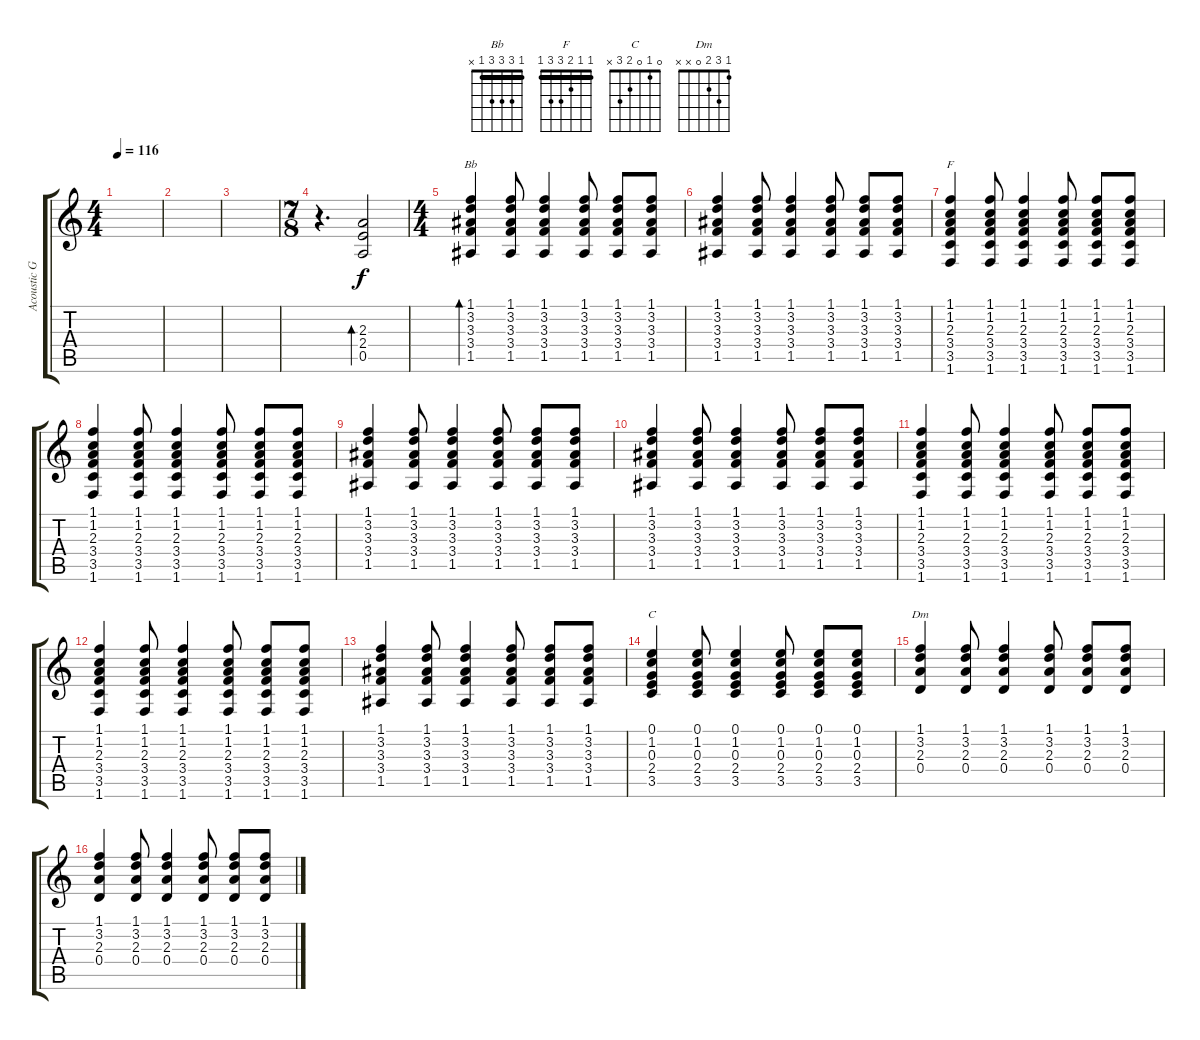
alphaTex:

\track ("Acoustic Guitar" "Acoustic G") {instrument acousticguitarsteel}
\staff {score tabs}
\tuning (E4 B3 G3 D3 A2 E2) {hide}
\chord ("Bb" 1 3 3 3 1 x) {barre 1}
\chord ("F" 1 1 2 3 3 1) {barre 1}
\chord ("C" 0 1 0 2 3 x)
\chord ("Dm" 1 3 2 0 x x)
\ts (4 4)
\tempo 116
\clef g2
\ks c
|
|
|
\ts (7 8)
r.4{d} (2.3 2.4 0.5).2{bd 60} |
\ts (4 4)
(1.1 3.2 3.3 3.4 1.5).4{bd 120 ch "Bb"} (1.1 3.2 3.3 3.4 1.5).8 (1.1 3.2 3.3 3.4 1.5).4 (1.1 3.2 3.3 3.4 1.5).8 (1.1 3.2 3.3 3.4 1.5).8 (1.1 3.2 3.3 3.4 1.5).8 |
(1.1 3.2 3.3 3.4 1.5).4 (1.1 3.2 3.3 3.4 1.5).8 (1.1 3.2 3.3 3.4 1.5).4 (1.1 3.2 3.3 3.4 1.5).8 (1.1 3.2 3.3 3.4 1.5).8 (1.1 3.2 3.3 3.4 1.5).8 |
(1.1 1.2 2.3 3.4 3.5 1.6).4{ch "F"} (1.1 1.2 2.3 3.4 3.5 1.6).8 (1.1 1.2 2.3 3.4 3.5 1.6).4 (1.1 1.2 2.3 3.4 3.5 1.6).8 (1.1 1.2 2.3 3.4 3.5 1.6).8 (1.1 1.2 2.3 3.4 3.5 1.6).8 |
(1.1 1.2 2.3 3.4 3.5 1.6).4 (1.1 1.2 2.3 3.4 3.5 1.6).8 (1.1 1.2 2.3 3.4 3.5 1.6).4 (1.1 1.2 2.3 3.4 3.5 1.6).8 (1.1 1.2 2.3 3.4 3.5 1.6).8 (1.1 1.2 2.3 3.4 3.5 1.6).8 |
(1.1 3.2 3.3 3.4 1.5).4 (1.1 3.2 3.3 3.4 1.5).8 (1.1 3.2 3.3 3.4 1.5).4 (1.1 3.2 3.3 3.4 1.5).8 (1.1 3.2 3.3 3.4 1.5).8 (1.1 3.2 3.3 3.4 1.5).8 |
(1.1 3.2 3.3 3.4 1.5).4 (1.1 3.2 3.3 3.4 1.5).8 (1.1 3.2 3.3 3.4 1.5).4 (1.1 3.2 3.3 3.4 1.5).8 (1.1 3.2 3.3 3.4 1.5).8 (1.1 3.2 3.3 3.4 1.5).8 |
(1.1 1.2 2.3 3.4 3.5 1.6).4 (1.1 1.2 2.3 3.4 3.5 1.6).8 (1.1 1.2 2.3 3.4 3.5 1.6).4 (1.1 1.2 2.3 3.4 3.5 1.6).8 (1.1 1.2 2.3 3.4 3.5 1.6).8 (1.1 1.2 2.3 3.4 3.5 1.6).8 |
(1.1 1.2 2.3 3.4 3.5 1.6).4 (1.1 1.2 2.3 3.4 3.5 1.6).8 (1.1 1.2 2.3 3.4 3.5 1.6).4 (1.1 1.2 2.3 3.4 3.5 1.6).8 (1.1 1.2 2.3 3.4 3.5 1.6).8 (1.1 1.2 2.3 3.4 3.5 1.6).8 |
(1.1 3.2 3.3 3.4 1.5).4 (1.1 3.2 3.3 3.4 1.5).8 (1.1 3.2 3.3 3.4 1.5).4 (1.1 3.2 3.3 3.4 1.5).8 (1.1 3.2 3.3 3.4 1.5).8 (1.1 3.2 3.3 3.4 1.5).8 |
(0.1 1.2 0.3 2.4 3.5).4{ch "C"} (0.1 1.2 0.3 2.4 3.5).8 (0.1 1.2 0.3 2.4 3.5).4 (0.1 1.2 0.3 2.4 3.5).8 (0.1 1.2 0.3 2.4 3.5).8 (0.1 1.2 0.3 2.4 3.5).8 |
(1.1 3.2 2.3 0.4).4{ch "Dm"} (1.1 3.2 2.3 0.4).8 (1.1 3.2 2.3 0.4).4 (1.1 3.2 2.3 0.4).8 (1.1 3.2 2.3 0.4).8 (1.1 3.2 2.3 0.4).8 |
(1.1 3.2 2.3 0.4).4 (1.1 3.2 2.3 0.4).8 (1.1 3.2 2.3 0.4).4 (1.1 3.2 2.3 0.4).8 (1.1 3.2 2.3 0.4).8 (1.1 3.2 2.3 0.4).8
